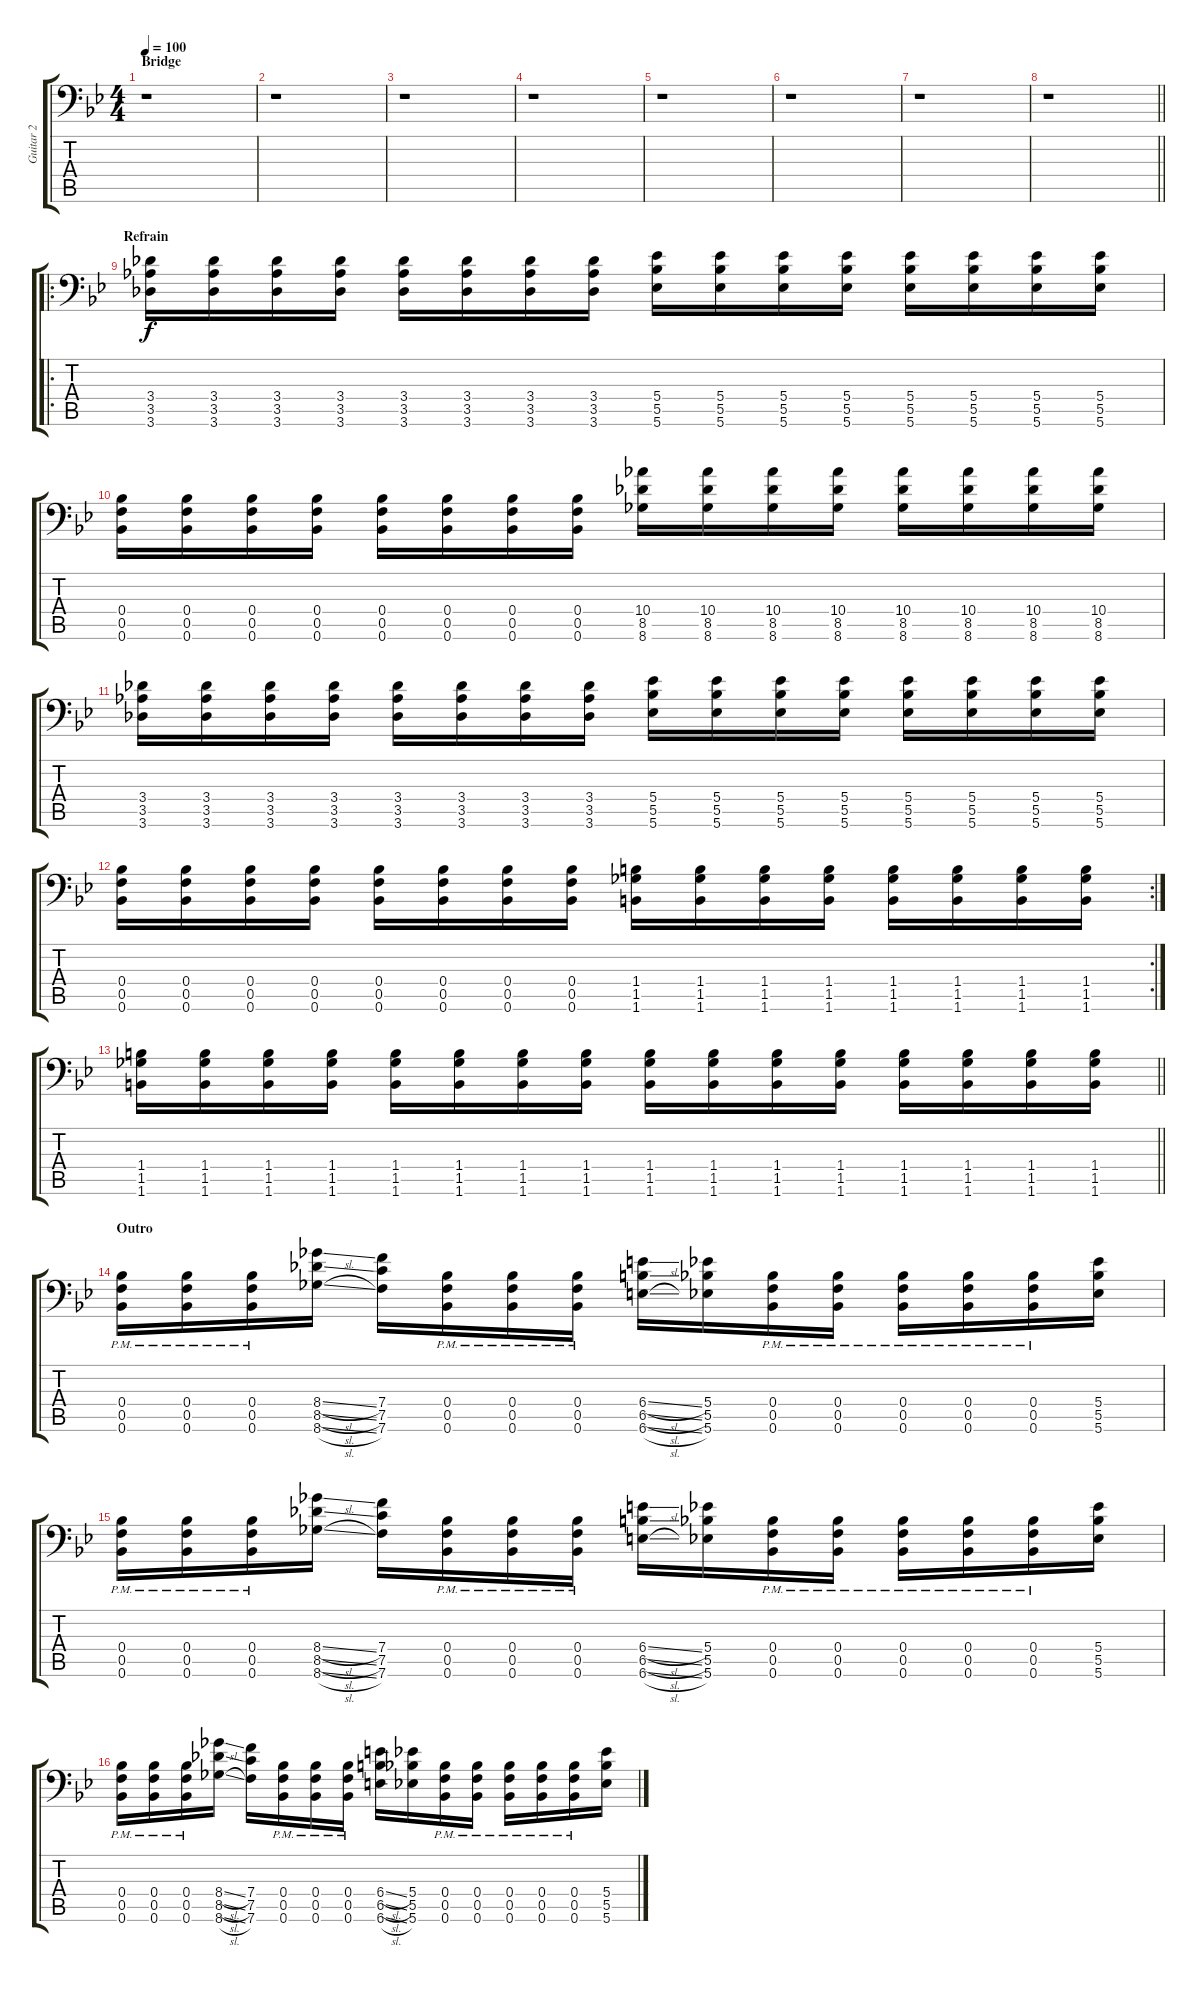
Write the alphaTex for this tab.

\track ("Guitar 2" "Guitar 2") {instrument distortionguitar}
\staff {score tabs}
\tuning (C4 G3 Eb3 Bb2 F2 Bb1) {hide}
\ts (4 4)
\section ("" "Bridge")
\tempo 100
\clef f4
\ks bb
r.1{dy f} |
r.1 |
r.1 |
r.1 |
r.1 |
r.1 |
r.1 |
\barLineRight lightlight
r.1 |
\ro
\section ("" "Refrain")
(3.4 3.5 3.6).16 (3.4 3.5 3.6).16 (3.4 3.5 3.6).16 (3.4 3.5 3.6).16 (3.4 3.5 3.6).16 (3.4 3.5 3.6).16 (3.4 3.5 3.6).16 (3.4 3.5 3.6).16 (5.4 5.5 5.6).16 (5.4 5.5 5.6).16 (5.4 5.5 5.6).16 (5.4 5.5 5.6).16 (5.4 5.5 5.6).16 (5.4 5.5 5.6).16 (5.4 5.5 5.6).16 (5.4 5.5 5.6).16 |
(0.4 0.5 0.6).16 (0.4 0.5 0.6).16 (0.4 0.5 0.6).16 (0.4 0.5 0.6).16 (0.4 0.5 0.6).16 (0.4 0.5 0.6).16 (0.4 0.5 0.6).16 (0.4 0.5 0.6).16 (10.4 8.5 8.6).16 (10.4 8.5 8.6).16 (10.4 8.5 8.6).16 (10.4 8.5 8.6).16 (10.4 8.5 8.6).16 (10.4 8.5 8.6).16 (10.4 8.5 8.6).16 (10.4 8.5 8.6).16 |
(3.4 3.5 3.6).16 (3.4 3.5 3.6).16 (3.4 3.5 3.6).16 (3.4 3.5 3.6).16 (3.4 3.5 3.6).16 (3.4 3.5 3.6).16 (3.4 3.5 3.6).16 (3.4 3.5 3.6).16 (5.4 5.5 5.6).16 (5.4 5.5 5.6).16 (5.4 5.5 5.6).16 (5.4 5.5 5.6).16 (5.4 5.5 5.6).16 (5.4 5.5 5.6).16 (5.4 5.5 5.6).16 (5.4 5.5 5.6).16 |
\rc 2
(0.4 0.5 0.6).16 (0.4 0.5 0.6).16 (0.4 0.5 0.6).16 (0.4 0.5 0.6).16 (0.4 0.5 0.6).16 (0.4 0.5 0.6).16 (0.4 0.5 0.6).16 (0.4 0.5 0.6).16 (1.4 1.5 1.6).16 (1.4 1.5 1.6).16 (1.4 1.5 1.6).16 (1.4 1.5 1.6).16 (1.4 1.5 1.6).16 (1.4 1.5 1.6).16 (1.4 1.5 1.6).16 (1.4 1.5 1.6).16 |
\barLineRight lightlight
(1.4 1.5 1.6).16 (1.4 1.5 1.6).16 (1.4 1.5 1.6).16 (1.4 1.5 1.6).16 (1.4 1.5 1.6).16 (1.4 1.5 1.6).16 (1.4 1.5 1.6).16 (1.4 1.5 1.6).16 (1.4 1.5 1.6).16 (1.4 1.5 1.6).16 (1.4 1.5 1.6).16 (1.4 1.5 1.6).16 (1.4 1.5 1.6).16 (1.4 1.5 1.6).16 (1.4 1.5 1.6).16 (1.4 1.5 1.6).16 |
\section ("" "Outro")
(0.4{pm} 0.5{pm} 0.6{pm}).16 (0.4{pm} 0.5{pm} 0.6{pm}).16 (0.4{pm} 0.5{pm} 0.6{pm}).16 (8.4{sl} 8.5{sl} 8.6{sl}).16 (7.4 7.5 7.6).16 (0.4{pm} 0.5{pm} 0.6{pm}).16 (0.4{pm} 0.5{pm} 0.6{pm}).16 (0.4{pm} 0.5{pm} 0.6{pm}).16 (6.4{sl} 6.5{sl} 6.6{sl}).16 (5.4 5.5 5.6).16 (0.4{pm} 0.5{pm} 0.6{pm}).16 (0.4{pm} 0.5{pm} 0.6{pm}).16 (0.4{pm} 0.5{pm} 0.6{pm}).16 (0.4{pm} 0.5{pm} 0.6{pm}).16 (0.4{pm} 0.5{pm} 0.6{pm}).16 (5.4 5.5 5.6).16 |
(0.4{pm} 0.5{pm} 0.6{pm}).16 (0.4{pm} 0.5{pm} 0.6{pm}).16 (0.4{pm} 0.5{pm} 0.6{pm}).16 (8.4{sl} 8.5{sl} 8.6{sl}).16 (7.4 7.5 7.6).16 (0.4{pm} 0.5{pm} 0.6{pm}).16 (0.4{pm} 0.5{pm} 0.6{pm}).16 (0.4{pm} 0.5{pm} 0.6{pm}).16 (6.4{sl} 6.5{sl} 6.6{sl}).16 (5.4 5.5 5.6).16 (0.4{pm} 0.5{pm} 0.6{pm}).16 (0.4{pm} 0.5{pm} 0.6{pm}).16 (0.4{pm} 0.5{pm} 0.6{pm}).16 (0.4{pm} 0.5{pm} 0.6{pm}).16 (0.4{pm} 0.5{pm} 0.6{pm}).16 (5.4 5.5 5.6).16 |
(0.4{pm} 0.5{pm} 0.6{pm}).16 (0.4{pm} 0.5{pm} 0.6{pm}).16 (0.4{pm} 0.5{pm} 0.6{pm}).16 (8.4{sl} 8.5{sl} 8.6{sl}).16 (7.4 7.5 7.6).16 (0.4{pm} 0.5{pm} 0.6{pm}).16 (0.4{pm} 0.5{pm} 0.6{pm}).16 (0.4{pm} 0.5{pm} 0.6{pm}).16 (6.4{sl} 6.5{sl} 6.6{sl}).16 (5.4 5.5 5.6).16 (0.4{pm} 0.5{pm} 0.6{pm}).16 (0.4{pm} 0.5{pm} 0.6{pm}).16 (0.4{pm} 0.5{pm} 0.6{pm}).16 (0.4{pm} 0.5{pm} 0.6{pm}).16 (0.4{pm} 0.5{pm} 0.6{pm}).16 (5.4 5.5 5.6).16
